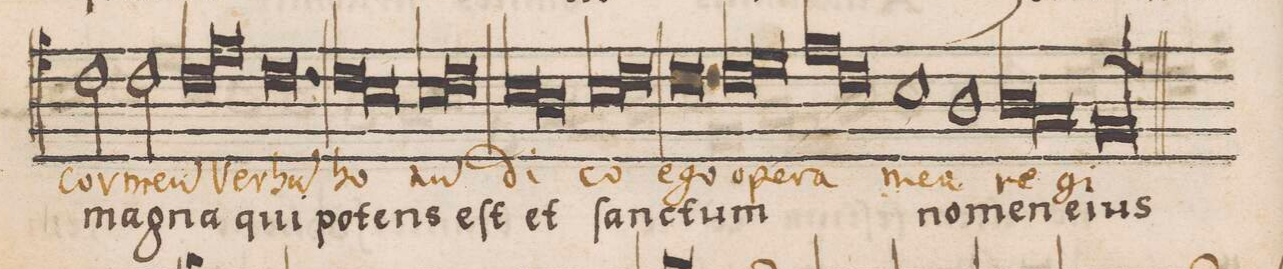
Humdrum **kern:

**kern	**text	**text
*I"TENOR	*	*
*clefC5	*	*
*k[]	*	*
*met(C|)	*	*
*M2/1	*	*
2A\	ma-	cor
2A\	-gna	me-
*lig	*	*
1A	qui	-u(m)
=65-	=65-	=65-
1c	.	Ver-
*Xlig	*	*
0.A	po-	-bu(m)
=66-	=66-	=66-
=67-	=67-	=67-
*lig	*	*
1A	-tens	bo-
1G	.	.
*Xlig	*	*
=68-	=68-	=68-
*lig	*	*
1G	eſt	-nu(m)
1A	.	.
*Xlig	*	*
=69-	=69-	=69-
*lig	*	*
1G	et	di-
1F	.	.
*Xlig	*	*
=70-	=70-	=70-
*lig	*	*
1G	ſanc-	-co
1A	.	e-
*Xlig	*	*
=71-	=71-	=71-
0A	-tum	-go
=72-	=72-	=72-
*lig	*	*
1A	.	o-
1B	­	-pe-
*Xlig	*	*
=73-	=73-	=73-
*lig	*	*
1c	.	-ra
1A	.	.
*Xlig	*	*
=74-	=74-	=74-
1G	no-	me-
1F	-men	-a
=75-	=75-	=75-
*lig	*	*
1F	e-	re-
1E	.	.
*Xlig	*	*
=76-	=76-	=76-
0D;l	-ius	-gi
=77||	=77||	=77||
*-	*-	*-
